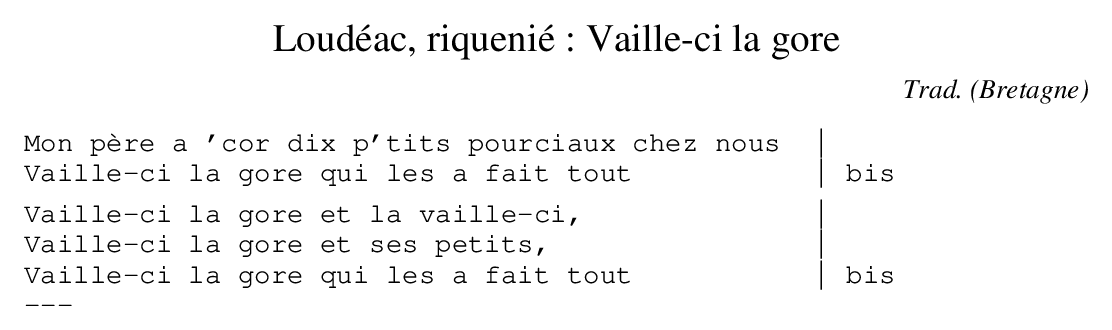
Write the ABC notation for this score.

X:1
T:Loudéac, riquenié : Vaille-ci la gore
C:Trad.
O:Bretagne
M:4/4
L:1/8
Q:1/4=130
K:C
%%textfont Courier 14
%%begintext

Mon père a 'cor dix p'tits pourciaux chez nous  |
Vaille-ci la gore qui les a fait tout           | bis

Vaille-ci la gore et la vaille-ci,              |
Vaille-ci la gore et ses petits,                |
Vaille-ci la gore qui les a fait tout           | bis
---
